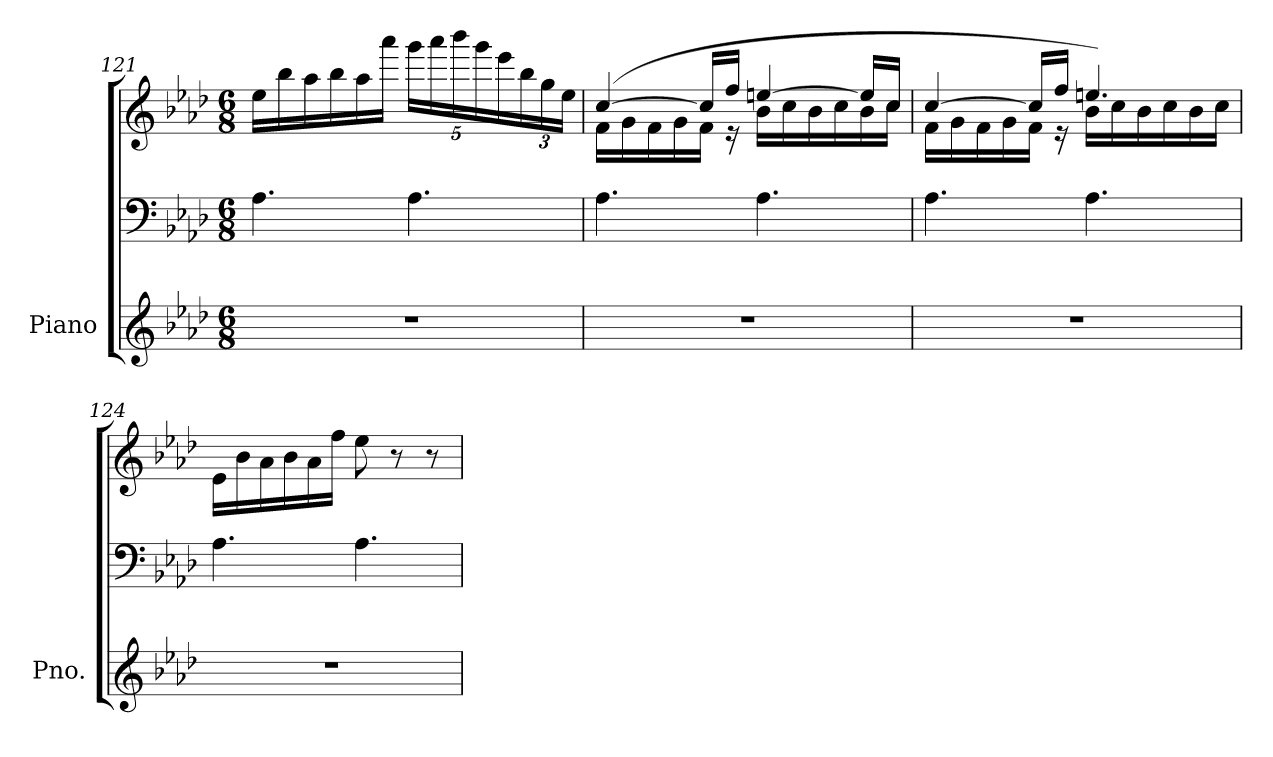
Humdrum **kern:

**kern	**kern	**kern
*part1	*part1	*part1
*staff3	*staff2	*staff1
*I"Piano	*	*
*I'Pno.	*	*
!!LO:LB:g=z
*clefG2	*clefF4	*clefG2
*k[b-e-a-d-]	*k[b-e-a-d-]	*k[b-e-a-d-]
*M6/8	*M6/8	*M6/8
=121	=121	=121
2.r	4.A-\	16ee-\LL
.	.	16bb-\
.	.	16aa-\
.	.	16bb-\
.	.	16aa-\
.	.	16aaa-\JJ
*	*	*Xbrackettup
.	4.A-\	20ggg\LL
.	.	20aaa-\
.	.	20bbb-\
.	.	20ggg\
.	.	20eee-\
.	.	24bb-\
.	.	24gg\
.	.	24ee-\JJ
=122	=122	=122
*	*	*^
2.r	4.A-\	(>[4cc/	16f\LL
.	.	.	16g\
.	.	.	16f\
.	.	.	16g\
.	.	16cc/LL]	16f\JJ
.	.	16ff/JJ	16r
.	4.A-\	[4een/	16b-\LL
.	.	.	16cc\
.	.	.	16b-\
.	.	.	16cc\
.	.	16ee/LL]	16b-\
.	.	16cc/JJ	16cc\JJ
=123	=123	=123	=123
2.r	4.A-\	[4cc/	16f\LL
.	.	.	16g\
.	.	.	16f\
.	.	.	16g\
.	.	16cc/LL]	16f\JJ
.	.	16ff/JJ	16r
.	4.A-\	4.een/)	16b-\LL
.	.	.	16cc\
.	.	.	16b-\
.	.	.	16cc\
.	.	.	16b-\
.	.	.	16cc\JJ
*	*	*v	*v
=124	=124	=124
2.r	4.A-\	16e-\LL
.	.	16b-\
.	.	16a-\
.	.	16b-\
.	.	16a-\
.	.	16ff\JJ
.	4.A-\	8ee-\
.	.	8r
.	.	8r
=	=	=
*-	*-	*-
